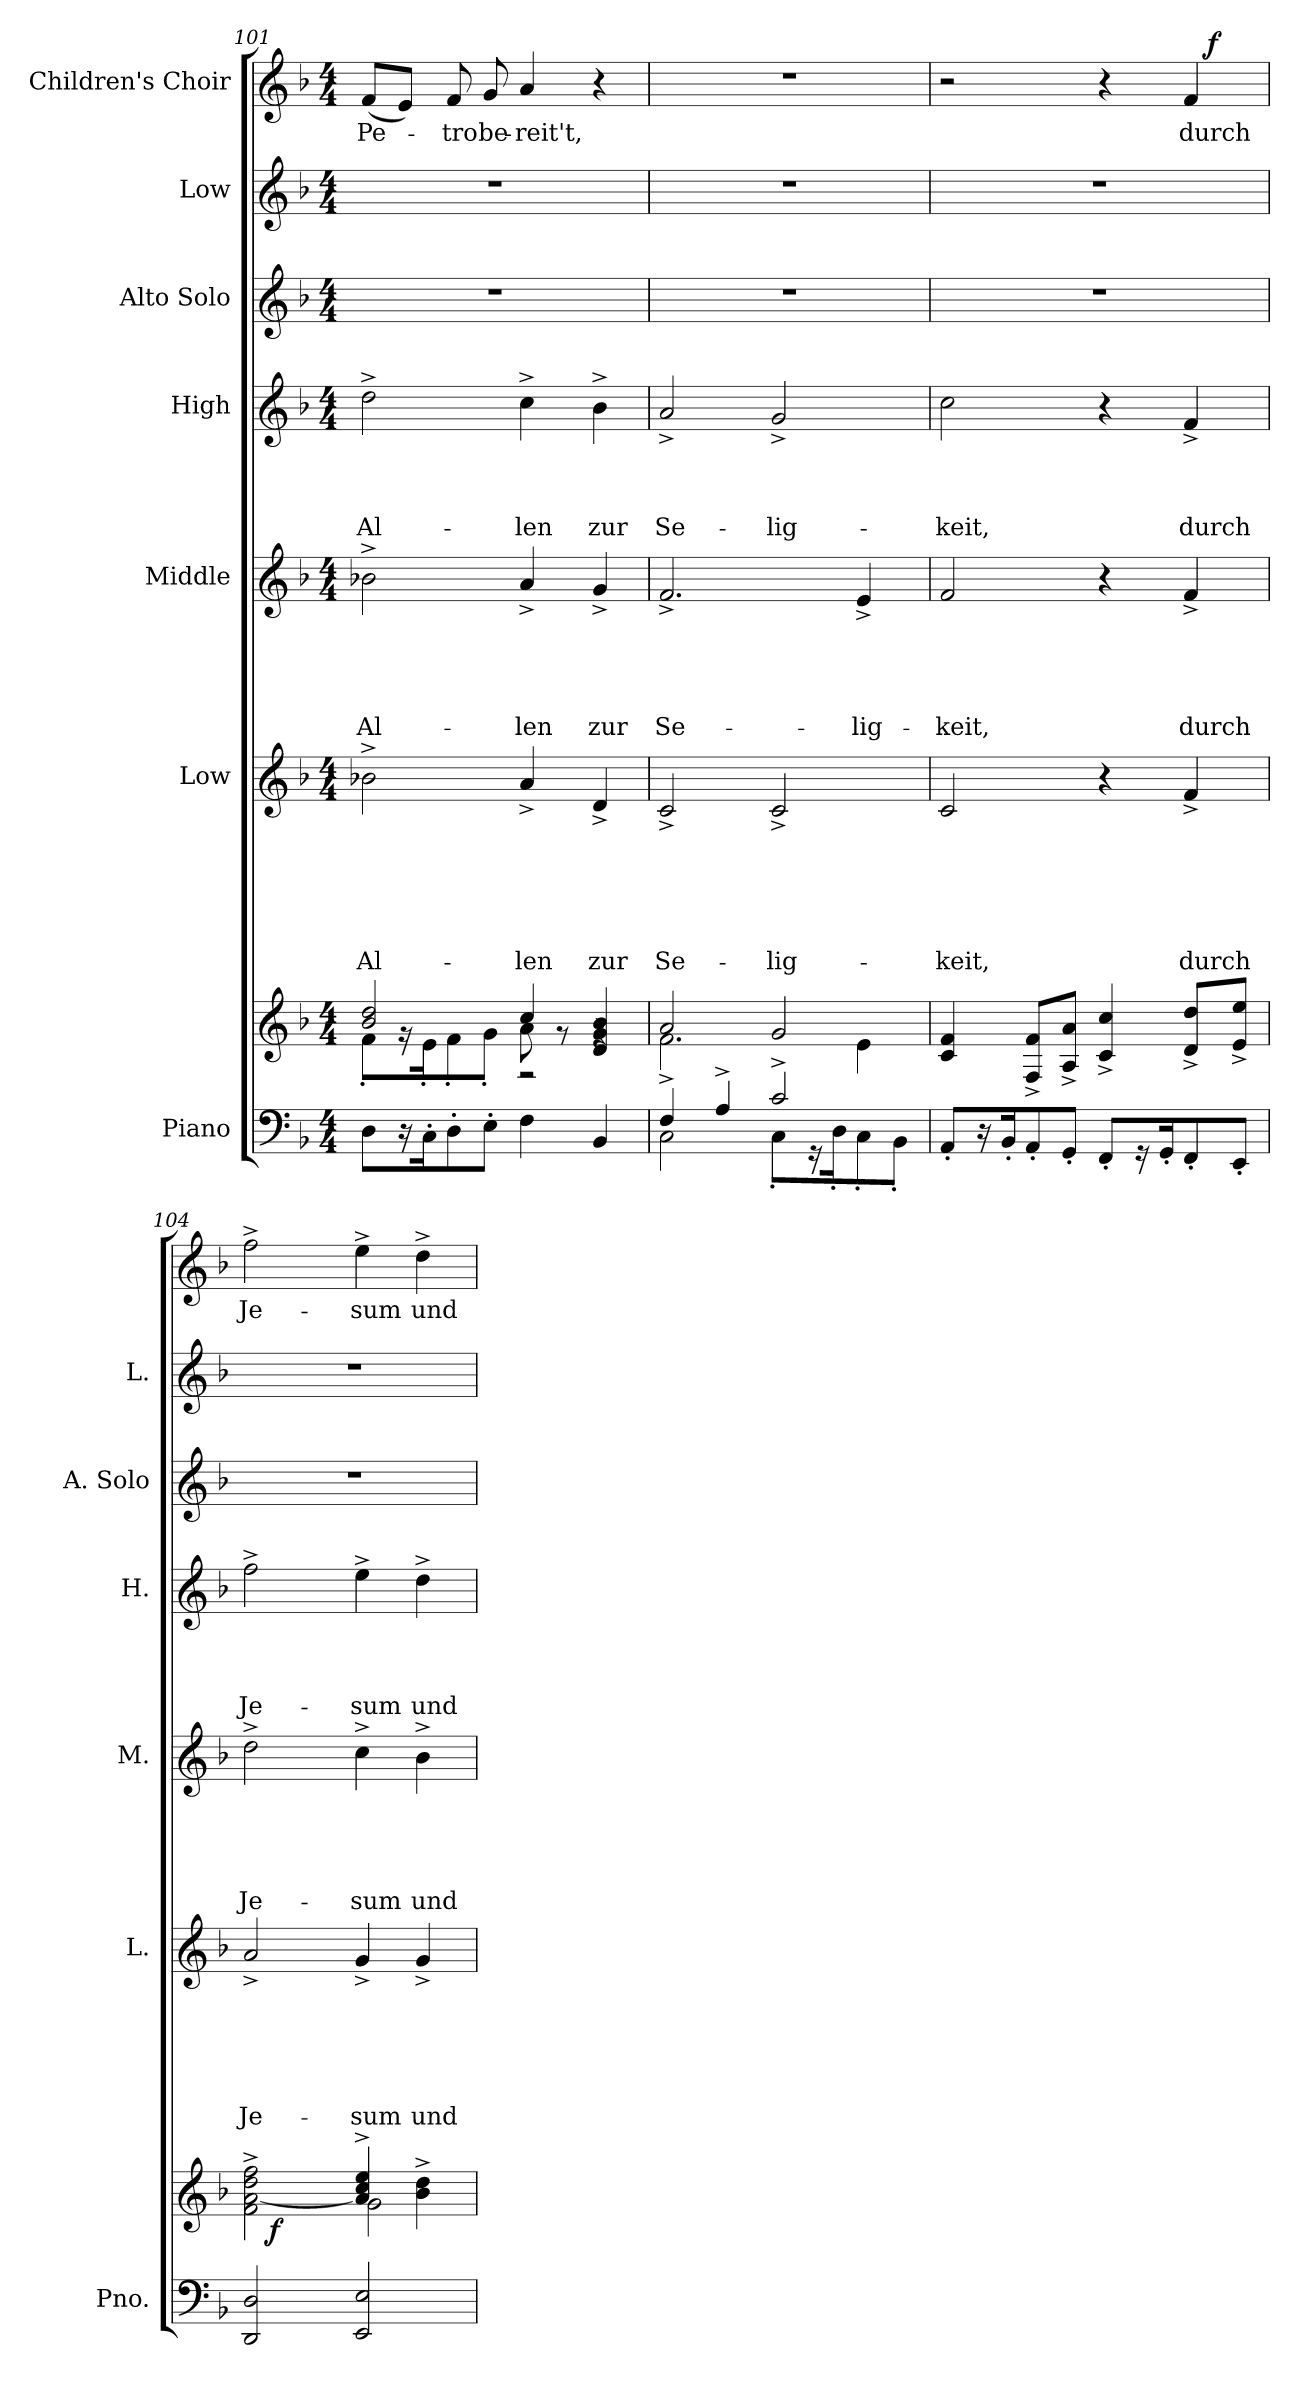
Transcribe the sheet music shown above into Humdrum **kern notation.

**kern	**kern	**dynam	**kern	**text	**text	**text	**text	**text	**text	**kern	**text	**text	**text	**text	**text	**kern	**text	**text	**text	**text	**kern	**kern	**kern	**text	**dynam
*part7	*part7	*part7	*part6	*part6	*part6	*part6	*part6	*part6	*part6	*part5	*part5	*part5	*part5	*part5	*part5	*part4	*part4	*part4	*part4	*part4	*part3	*part2	*part1	*part1	*part1
*staff8	*staff7	*staff7/8	*staff6	*staff6	*staff6	*staff6	*staff6	*staff6	*staff6	*staff5	*staff5	*staff5	*staff5	*staff5	*staff5	*staff4	*staff4	*staff4	*staff4	*staff4	*staff3	*staff2	*staff1	*staff1	*staff1
*I"Piano	*	*	*I"Low	*	*	*	*	*	*	*I"Middle	*	*	*	*	*	*I"High	*	*	*	*	*I"Alto Solo	*I"Low	*I"Children's Choir	*	*
*I'Pno.	*	*	*I'L.	*	*	*	*	*	*	*I'M.	*	*	*	*	*	*I'H.	*	*	*	*	*I'A.  Solo	*I'L.	*	*	*
*clefF4	*clefG2	*	*clefG2	*	*	*	*	*	*	*clefG2	*	*	*	*	*	*clefG2	*	*	*	*	*clefG2	*clefG2	*clefG2	*	*
*k[b-]	*k[b-]	*	*k[b-]	*	*	*	*	*	*	*k[b-]	*	*	*	*	*	*k[b-]	*	*	*	*	*k[b-]	*k[b-]	*k[b-]	*	*
*F:	*F:	*	*F:	*	*	*	*	*	*	*F:	*	*	*	*	*	*F:	*	*	*	*	*F:	*F:	*F:	*	*
*M4/4	*M4/4	*	*M4/4	*	*	*	*	*	*	*M4/4	*	*	*	*	*	*M4/4	*	*	*	*	*M4/4	*M4/4	*M4/4	*	*
=101	=101	=101	=101	=101	=101	=101	=101	=101	=101	=101	=101	=101	=101	=101	=101	=101	=101	=101	=101	=101	=101	=101	=101	=101	=101
*	*^	*	*	*	*	*	*	*	*	*	*	*	*	*	*	*	*	*	*	*	*	*	*	*	*
*	*	*^	*	*	*	*	*	*	*	*	*	*	*	*	*	*	*	*	*	*	*	*	*	*	*	*
8D\L	2b-/ 2dd/	8f'<\L	2ryy	.	2b-X^>\	.	.	.	.	.	Al-	2b-X^>\	.	.	.	.	Al-	2dd^>\	.	.	.	Al-	1r	1r	(8f/L	Pe-	.
16r	.	16rg	.	.	.	.	.	.	.	.	.	.	.	.	.	.	.	.	.	.	.	.	.	.	8e/J)	.	.
16C'>\k	.	16e'>\k	.	.	.	.	.	.	.	.	.	.	.	.	.	.	.	.	.	.	.	.	.	.	.	.	.
8D'>\	.	8f'>\	.	.	.	.	.	.	.	.	.	.	.	.	.	.	.	.	.	.	.	.	.	.	8f/	-tro	.
8E'>\J	.	8g'>\J	.	.	.	.	.	.	.	.	.	.	.	.	.	.	.	.	.	.	.	.	.	.	8g/	be-	.
4F\	8a\	2rF	4cc/	.	4a^</	.	.	.	.	.	-len	4a^</	.	.	.	.	-len	4cc^>\	.	.	.	-len	.	.	4a/	-reit't,	.
.	8rg	.	.	.	.	.	.	.	.	.	.	.	.	.	.	.	.	.	.	.	.	.	.	.	.	.	.
4BB-/	4rg	.	4d/ 4g/ 4b-/	.	4d^</	.	.	.	.	.	zur	4g^</	.	.	.	.	zur	4b-^>\	.	.	.	zur	.	.	4r	.	.
*	*	*v	*v	*	*	*	*	*	*	*	*	*	*	*	*	*	*	*	*	*	*	*	*	*	*	*	*
=102	=102	=102	=102	=102	=102	=102	=102	=102	=102	=102	=102	=102	=102	=102	=102	=102	=102	=102	=102	=102	=102	=102	=102	=102	=102	=102
*^	*	*	*	*	*	*	*	*	*	*	*	*	*	*	*	*	*	*	*	*	*	*	*	*	*	*
4F^>/	2C\	2a/	2.f\	.	2c^</	.	.	.	.	.	Se-	2.f^</	.	.	.	.	Se-	2a^</	.	.	.	Se-	1r	1r	1r	.	.
4A^>/	.	.	.	.	.	.	.	.	.	.	.	.	.	.	.	.	.	.	.	.	.	.	.	.	.	.	.
2c^>/	8C'>\L	2g/	.	.	2c^</	.	.	.	.	.	-lig-	.	.	.	.	.	.	2g^</	.	.	.	-lig-	.	.	.	.	.
.	16r	.	.	.	.	.	.	.	.	.	.	.	.	.	.	.	.	.	.	.	.	.	.	.	.	.	.
.	16D'>\k	.	.	.	.	.	.	.	.	.	.	.	.	.	.	.	.	.	.	.	.	.	.	.	.	.	.
.	8C'>\	.	4e\	.	.	.	.	.	.	.	.	4e^</	.	.	.	.	-lig-	.	.	.	.	.	.	.	.	.	.
.	8BB-'>\J	.	.	.	.	.	.	.	.	.	.	.	.	.	.	.	.	.	.	.	.	.	.	.	.	.	.
*v	*v	*	*	*	*	*	*	*	*	*	*	*	*	*	*	*	*	*	*	*	*	*	*	*	*	*	*
*	*v	*v	*	*	*	*	*	*	*	*	*	*	*	*	*	*	*	*	*	*	*	*	*	*	*	*
=103	=103	=103	=103	=103	=103	=103	=103	=103	=103	=103	=103	=103	=103	=103	=103	=103	=103	=103	=103	=103	=103	=103	=103	=103	=103
*	*	*	*	*	*	*	*	*	*	*	*	*	*	*	*	*	*	*	*	*	*	*	*^	*	*
8AA'</L	4c/ 4f/	.	2c/	.	.	.	.	.	-keit,	2f/	.	.	.	.	-keit,	2cc\	.	.	.	-keit,	1r	1r	2r	2ryy	.	.
16r	.	.	.	.	.	.	.	.	.	.	.	.	.	.	.	.	.	.	.	.	.	.	.	.	.	.
16BB-'</k	.	.	.	.	.	.	.	.	.	.	.	.	.	.	.	.	.	.	.	.	.	.	.	.	.	.
8AA'</	8F/^< 8f/^<L	.	.	.	.	.	.	.	.	.	.	.	.	.	.	.	.	.	.	.	.	.	.	.	.	.
8GG'</J	8A/^< 8a/^<J	.	.	.	.	.	.	.	.	.	.	.	.	.	.	.	.	.	.	.	.	.	.	.	.	.
8FF'</L	4c/^< 4cc/^<	.	4r	.	.	.	.	.	.	4r	.	.	.	.	.	4r	.	.	.	.	.	.	4r	4ryy	.	.
16r	.	.	.	.	.	.	.	.	.	.	.	.	.	.	.	.	.	.	.	.	.	.	.	.	.	.
16GG'</k	.	.	.	.	.	.	.	.	.	.	.	.	.	.	.	.	.	.	.	.	.	.	.	.	.	.
8FF'</	8d/^< 8dd/^<L	.	4f^</	.	.	.	.	.	durch	4f^</	.	.	.	.	durch	4f^</	.	.	.	durch	.	.	4f/	16ryy	durch	.
!	!	!	!	!	!	!	!	!	!	!	!	!	!	!	!	!	!	!	!	!	!	!	!	!	!	!LO:DY:a
.	.	.	.	.	.	.	.	.	.	.	.	.	.	.	.	.	.	.	.	.	.	.	.	8.ryy	.	f
8EE'</J	8e/^< 8ee/^<J	.	.	.	.	.	.	.	.	.	.	.	.	.	.	.	.	.	.	.	.	.	.	.	.	.
*	*	*	*	*	*	*	*	*	*	*	*	*	*	*	*	*	*	*	*	*	*	*	*v	*v	*	*
!!LO:LB:g=z
=104	=104	=104	=104	=104	=104	=104	=104	=104	=104	=104	=104	=104	=104	=104	=104	=104	=104	=104	=104	=104	=104	=104	=104	=104	=104
*	*^	*	*	*	*	*	*	*	*	*	*	*	*	*	*	*	*	*	*	*	*	*	*	*	*
*	*	*^	*	*	*	*	*	*	*	*	*	*	*	*	*	*	*	*	*	*	*	*	*	*	*	*
2DD/ 2D/	2f\^> [<2a\^> 2dd\^> 2ff\^>	2ryy	16ryy	.	2a^</	.	.	.	.	.	Je-	2dd^>\	.	.	.	.	Je-	2ff^>\	.	.	.	Je-	1r	1r	2ff^>\	Je-	.
!	!	!	!	!LO:DY:b	!	!	!	!	!	!	!	!	!	!	!	!	!	!	!	!	!	!	!	!	!	!	!
.	.	.	2...ryy	f	.	.	.	.	.	.	.	.	.	.	.	.	.	.	.	.	.	.	.	.	.	.	.
2EE/ 2E/	4a/]^> 4cc/^> 4ee/^>	2g\	.	.	4g^</	.	.	.	.	.	-sum	4cc^>\	.	.	.	.	-sum	4ee^>\	.	.	.	-sum	.	.	4ee^>\	-sum	.
.	4b-\^> 4dd\^>	.	.	.	4g^</	.	.	.	.	.	und	4b-^>\	.	.	.	.	und	4dd^>\	.	.	.	und	.	.	4dd^>\	und	.
*	*v	*v	*v	*	*	*	*	*	*	*	*	*	*	*	*	*	*	*	*	*	*	*	*	*	*	*	*
=	=	=	=	=	=	=	=	=	=	=	=	=	=	=	=	=	=	=	=	=	=	=	=	=	=
*-	*-	*-	*-	*-	*-	*-	*-	*-	*-	*-	*-	*-	*-	*-	*-	*-	*-	*-	*-	*-	*-	*-	*-	*-	*-
